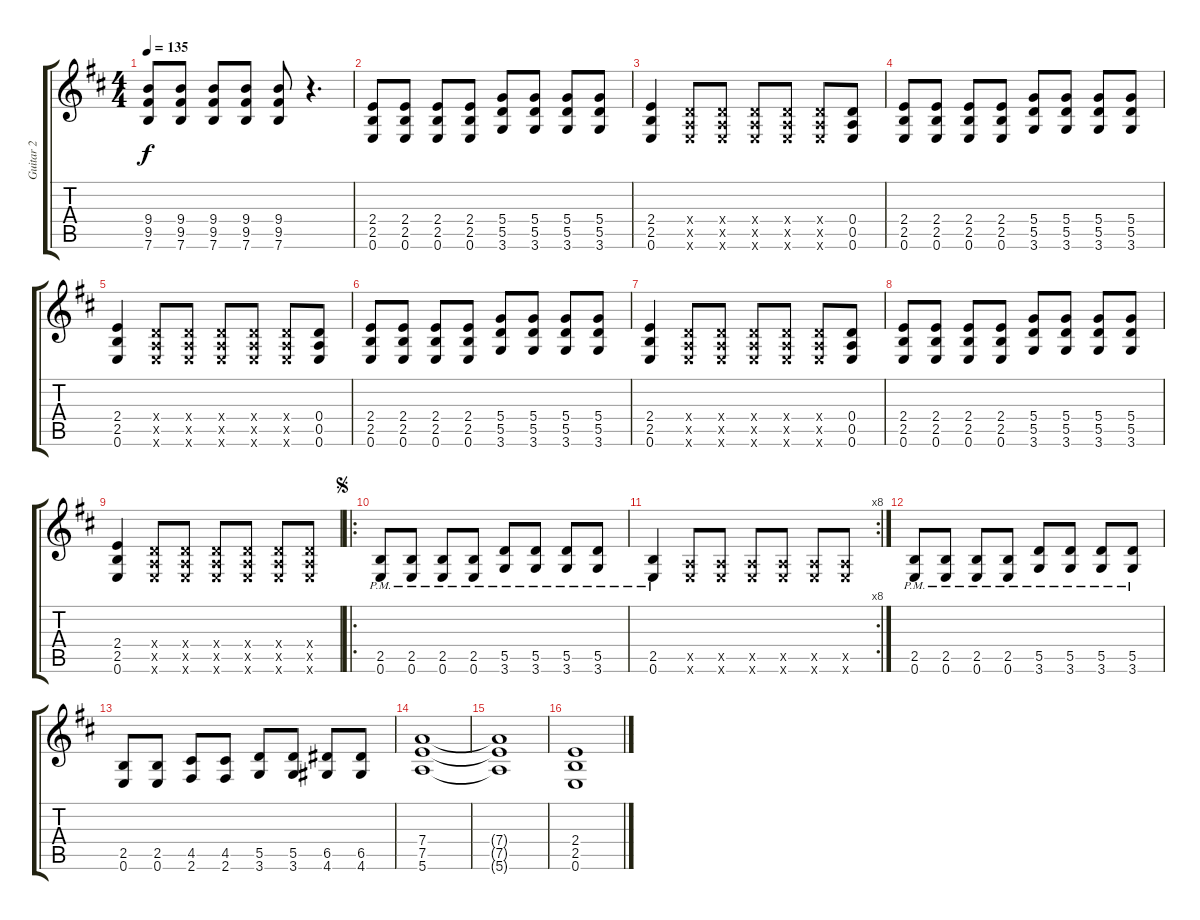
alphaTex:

\track ("Guitar 2" "Guitar 2") {instrument distortionguitar}
\staff {score tabs}
\tuning (E4 B3 G3 D3 A2 E2) {hide}
\ts (4 4)
\tempo 135
\clef g2
\ks d
(9.4 9.5 7.6).8{dy f instrument distortionguitar} (9.4 9.5 7.6).8 (9.4 9.5 7.6).8 (9.4 9.5 7.6).8 (9.4 9.5 7.6).8 r.4{d} |
(2.4 2.5 0.6).8 (2.4 2.5 0.6).8 (2.4 2.5 0.6).8 (2.4 2.5 0.6).8 (5.4 5.5 3.6).8 (5.4 5.5 3.6).8 (5.4 5.5 3.6).8 (5.4 5.5 3.6).8 |
(2.4 2.5 0.6).4 (0.4{x} 0.5{x} 0.6{x}).8 (0.4{x} 0.5{x} 0.6{x}).8 (0.4{x} 0.5{x} 0.6{x}).8 (0.4{x} 0.5{x} 0.6{x}).8 (0.4{x} 0.5{x} 0.6{x}).8 (0.4 0.5 0.6).8 |
(2.4 2.5 0.6).8 (2.4 2.5 0.6).8 (2.4 2.5 0.6).8 (2.4 2.5 0.6).8 (5.4 5.5 3.6).8 (5.4 5.5 3.6).8 (5.4 5.5 3.6).8 (5.4 5.5 3.6).8 |
(2.4 2.5 0.6).4 (0.4{x} 0.5{x} 0.6{x}).8 (0.4{x} 0.5{x} 0.6{x}).8 (0.4{x} 0.5{x} 0.6{x}).8 (0.4{x} 0.5{x} 0.6{x}).8 (0.4{x} 0.5{x} 0.6{x}).8 (0.4 0.5 0.6).8 |
(2.4 2.5 0.6).8 (2.4 2.5 0.6).8 (2.4 2.5 0.6).8 (2.4 2.5 0.6).8 (5.4 5.5 3.6).8 (5.4 5.5 3.6).8 (5.4 5.5 3.6).8 (5.4 5.5 3.6).8 |
(2.4 2.5 0.6).4 (0.4{x} 0.5{x} 0.6{x}).8 (0.4{x} 0.5{x} 0.6{x}).8 (0.4{x} 0.5{x} 0.6{x}).8 (0.4{x} 0.5{x} 0.6{x}).8 (0.4{x} 0.5{x} 0.6{x}).8 (0.4 0.5 0.6).8 |
(2.4 2.5 0.6).8 (2.4 2.5 0.6).8 (2.4 2.5 0.6).8 (2.4 2.5 0.6).8 (5.4 5.5 3.6).8 (5.4 5.5 3.6).8 (5.4 5.5 3.6).8 (5.4 5.5 3.6).8 |
(2.4 2.5 0.6).4 (0.4{x} 0.5{x} 0.6{x}).8 (0.4{x} 0.5{x} 0.6{x}).8 (0.4{x} 0.5{x} 0.6{x}).8 (0.4{x} 0.5{x} 0.6{x}).8 (0.4{x} 0.5{x} 0.6{x}).8 (0.4{x} 0.5{x} 0.6{x}).8 |
\ro
\jump segno
(2.5{pm} 0.6{pm}).8 (2.5{pm} 0.6{pm}).8 (2.5{pm} 0.6{pm}).8 (2.5{pm} 0.6{pm}).8 (5.5{pm} 3.6{pm}).8 (5.5{pm} 3.6{pm}).8 (5.5{pm} 3.6{pm}).8 (5.5{pm} 3.6{pm}).8 |
\rc 8
(2.5{pm} 0.6{pm}).4 (0.5{x} 0.6{x}).8 (0.5{x} 0.6{x}).8 (0.5{x} 0.6{x}).8 (0.5{x} 0.6{x}).8 (0.5{x} 0.6{x}).8 (0.5{x} 0.6{x}).8 |
(2.5{pm} 0.6{pm}).8 (2.5{pm} 0.6{pm}).8 (2.5{pm} 0.6{pm}).8 (2.5{pm} 0.6{pm}).8 (5.5{pm} 3.6{pm}).8 (5.5{pm} 3.6{pm}).8 (5.5{pm} 3.6{pm}).8 (5.5{pm} 3.6{pm}).8 |
(2.5 0.6).8 (2.5 0.6).8 (4.5 2.6).8 (4.5 2.6).8 (5.5 3.6).8 (5.5 3.6).8 (6.5 4.6).8 (6.5 4.6).8 |
(7.4 7.5 5.6).1 |
(7.4{t} 7.5{t} 5.6{t}).1 |
(2.4 2.5 0.6).1
